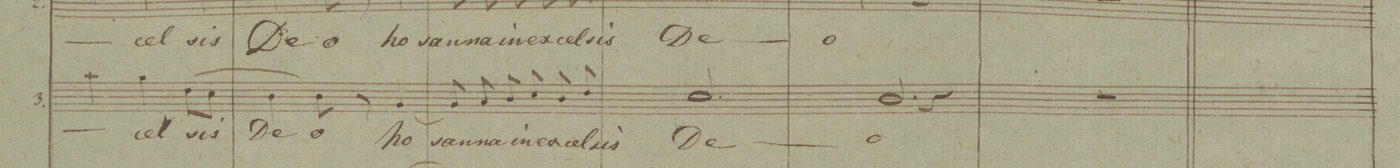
**kern	**text	**dynam
*I"3.	*	*
*clefC4	*	*
*k[b-]	*	*
*M3/4	*	*
4g\]	.	.
4f\	-cel-	.
(8c\L	-sis	.
8B-\J	.	.
=50	=50	=50
4A\	De-	.
8A\)	-o	.
8r	.	.
[4F/	ho-	.
=51	=51	=51
8F/]	-san-	.
8G/	-na	.
8A/	in	.
8B-/	ex-	.
8A/	-cel-	.
8c/	-sis	.
=52	=52	=52
2.B-/	De-	.
=53	=53	=53
2A/	-o	.
4r	.	.
=54	=54	=54
2.r	.	.
==	==	==
*-	*-	*-
